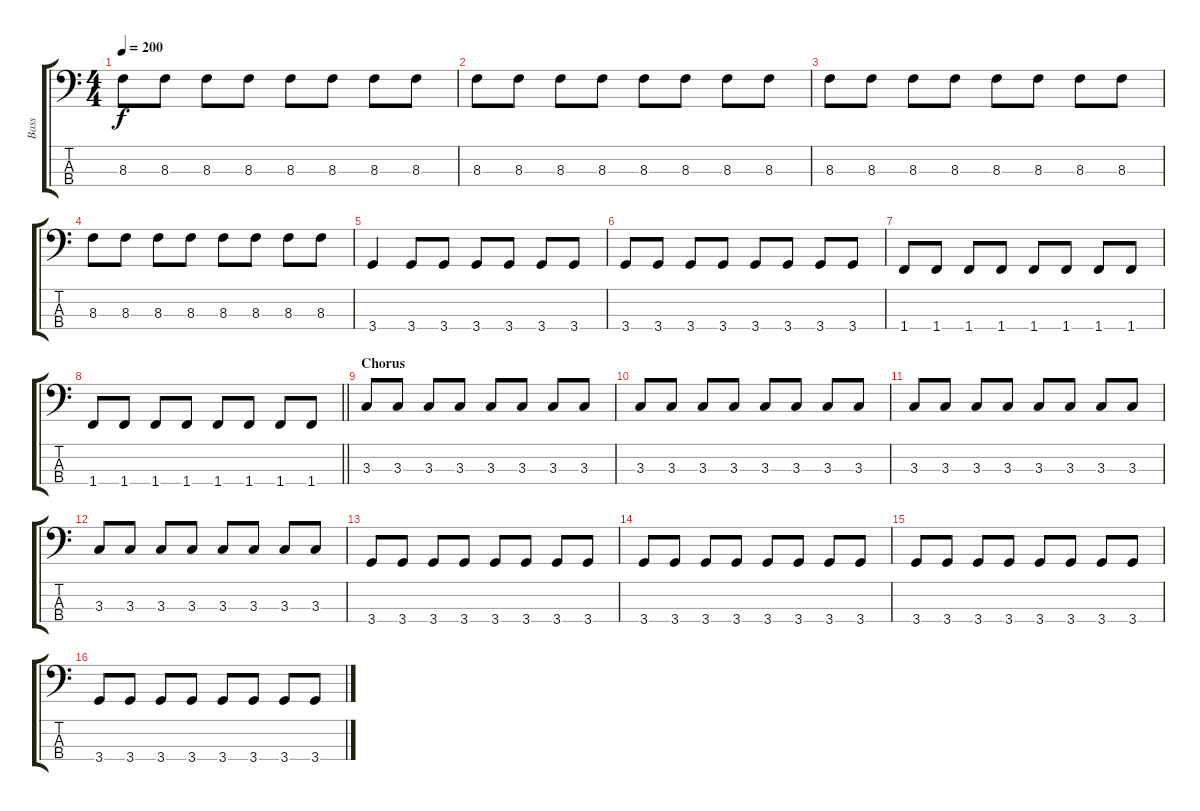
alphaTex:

\track ("Bass" "Bass") {instrument electricbasspick}
\staff {score tabs}
\tuning (G2 D2 A1 E1) {hide}
\ts (4 4)
\tempo 200
\clef f4
\ks c
8.3.8{dy f} 8.3.8 8.3.8 8.3.8 8.3.8 8.3.8 8.3.8 8.3.8 |
8.3.8 8.3.8 8.3.8 8.3.8 8.3.8 8.3.8 8.3.8 8.3.8 |
8.3.8 8.3.8 8.3.8 8.3.8 8.3.8 8.3.8 8.3.8 8.3.8 |
8.3.8 8.3.8 8.3.8 8.3.8 8.3.8 8.3.8 8.3.8 8.3.8 |
3.4.4 3.4.8 3.4.8 3.4.8 3.4.8 3.4.8 3.4.8 |
3.4.8 3.4.8 3.4.8 3.4.8 3.4.8 3.4.8 3.4.8 3.4.8 |
1.4.8 1.4.8 1.4.8 1.4.8 1.4.8 1.4.8 1.4.8 1.4.8 |
\barLineRight lightlight
1.4.8 1.4.8 1.4.8 1.4.8 1.4.8 1.4.8 1.4.8 1.4.8 |
\section ("" "Chorus")
3.3.8 3.3.8 3.3.8 3.3.8 3.3.8 3.3.8 3.3.8 3.3.8 |
3.3.8 3.3.8 3.3.8 3.3.8 3.3.8 3.3.8 3.3.8 3.3.8 |
3.3.8 3.3.8 3.3.8 3.3.8 3.3.8 3.3.8 3.3.8 3.3.8 |
3.3.8 3.3.8 3.3.8 3.3.8 3.3.8 3.3.8 3.3.8 3.3.8 |
3.4.8 3.4.8 3.4.8 3.4.8 3.4.8 3.4.8 3.4.8 3.4.8 |
3.4.8 3.4.8 3.4.8 3.4.8 3.4.8 3.4.8 3.4.8 3.4.8 |
3.4.8 3.4.8 3.4.8 3.4.8 3.4.8 3.4.8 3.4.8 3.4.8 |
3.4.8 3.4.8 3.4.8 3.4.8 3.4.8 3.4.8 3.4.8 3.4.8
